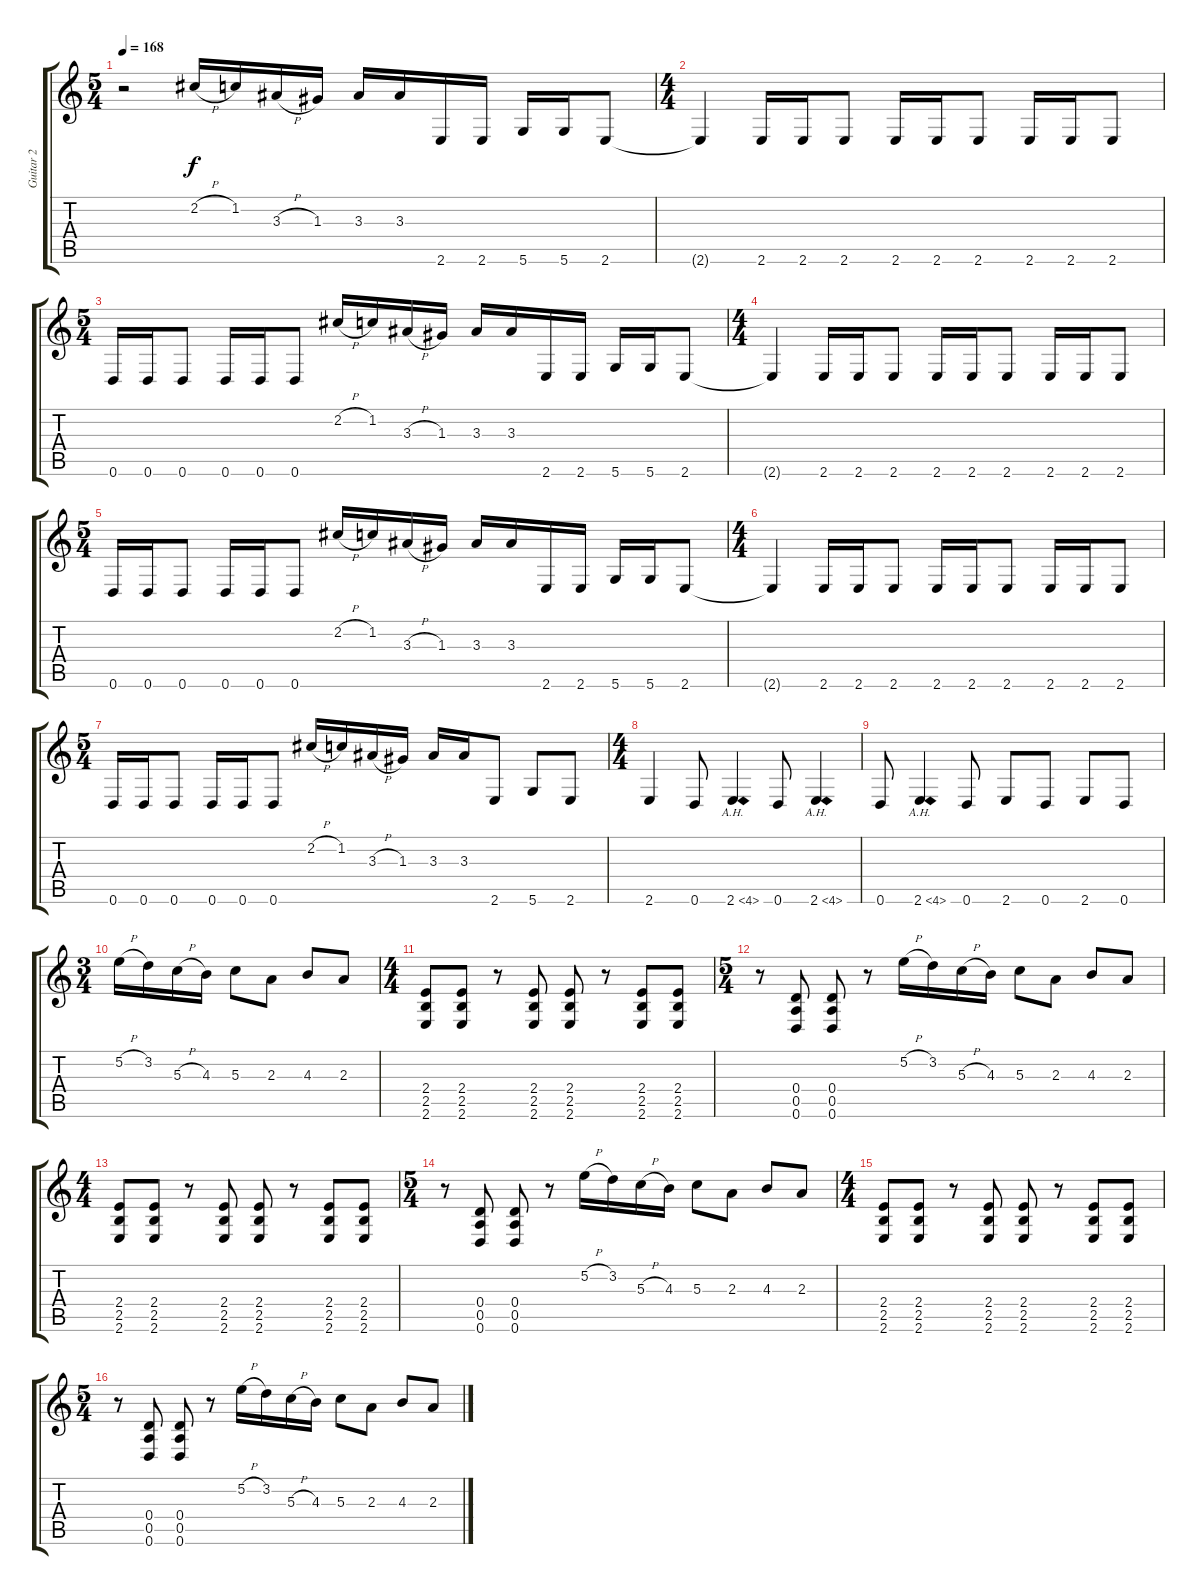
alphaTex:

\track ("Guitar 2" "Guitar 2") {instrument distortionguitar}
\staff {score tabs}
\tuning (E4 B3 G3 D3 A2 D2) {hide}
\ts (5 4)
\tempo 168
\clef g2
\ks c
r.2{dy f instrument distortionguitar} 2.2{h}.16 1.2.16 3.3{h}.16 1.3.16 3.3.16 3.3.16 2.6.16 2.6.16 5.6.16 5.6.16 2.6.8 |
\ts (4 4)
2.6{t}.4 2.6.16 2.6.16 2.6.8 2.6.16 2.6.16 2.6.8 2.6.16 2.6.16 2.6.8 |
\ts (5 4)
0.6.16 0.6.16 0.6.8 0.6.16 0.6.16 0.6.8 2.2{h}.16 1.2.16 3.3{h}.16 1.3.16 3.3.16 3.3.16 2.6.16 2.6.16 5.6.16 5.6.16 2.6.8 |
\ts (4 4)
2.6{t}.4 2.6.16 2.6.16 2.6.8 2.6.16 2.6.16 2.6.8 2.6.16 2.6.16 2.6.8 |
\ts (5 4)
0.6.16 0.6.16 0.6.8 0.6.16 0.6.16 0.6.8 2.2{h}.16 1.2.16 3.3{h}.16 1.3.16 3.3.16 3.3.16 2.6.16 2.6.16 5.6.16 5.6.16 2.6.8 |
\ts (4 4)
2.6{t}.4 2.6.16 2.6.16 2.6.8 2.6.16 2.6.16 2.6.8 2.6.16 2.6.16 2.6.8 |
\ts (5 4)
0.6.16 0.6.16 0.6.8 0.6.16 0.6.16 0.6.8 2.2{h}.16 1.2.16 3.3{h}.16 1.3.16 3.3.16 3.3.16 2.6.8 5.6.8 2.6.8 |
\ts (4 4)
2.6.4 0.6.8 2.6{ah 2}.4 0.6.8 2.6{ah 2}.4 |
0.6.8 2.6{ah 2}.4 0.6.8 2.6.8 0.6.8 2.6.8 0.6.8 |
\ts (3 4)
5.2{h}.16 3.2.16 5.3{h}.16 4.3.16 5.3.8 2.3.8 4.3.8 2.3.8 |
\ts (4 4)
(2.4 2.5 2.6).8 (2.4 2.5 2.6).8 r.8 (2.4 2.5 2.6).8 (2.4 2.5 2.6).8 r.8 (2.4 2.5 2.6).8 (2.4 2.5 2.6).8 |
\ts (5 4)
r.8 (0.4 0.5 0.6).8 (0.4 0.5 0.6).8 r.8 5.2{h}.16 3.2.16 5.3{h}.16 4.3.16 5.3.8 2.3.8 4.3.8 2.3.8 |
\ts (4 4)
(2.4 2.5 2.6).8 (2.4 2.5 2.6).8 r.8 (2.4 2.5 2.6).8 (2.4 2.5 2.6).8 r.8 (2.4 2.5 2.6).8 (2.4 2.5 2.6).8 |
\ts (5 4)
r.8 (0.4 0.5 0.6).8 (0.4 0.5 0.6).8 r.8 5.2{h}.16 3.2.16 5.3{h}.16 4.3.16 5.3.8 2.3.8 4.3.8 2.3.8 |
\ts (4 4)
(2.4 2.5 2.6).8 (2.4 2.5 2.6).8 r.8 (2.4 2.5 2.6).8 (2.4 2.5 2.6).8 r.8 (2.4 2.5 2.6).8 (2.4 2.5 2.6).8 |
\ts (5 4)
r.8 (0.4 0.5 0.6).8 (0.4 0.5 0.6).8 r.8 5.2{h}.16 3.2.16 5.3{h}.16 4.3.16 5.3.8 2.3.8 4.3.8 2.3.8
